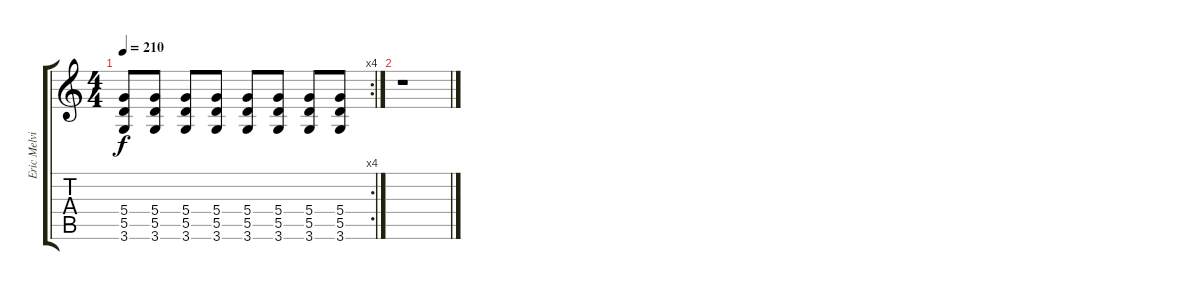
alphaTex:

\track ("Eric Melvin (Guitar)" "Eric Melvi") {instrument distortionguitar}
\staff {score tabs}
\tuning (E4 B3 G3 D3 A2 E2) {hide}
\rc 4
\ts (4 4)
\tempo 210
\clef g2
\ks c
(5.4 5.5 3.6).8{dy f} (5.4 5.5 3.6).8 (5.4 5.5 3.6).8 (5.4 5.5 3.6).8 (5.4 5.5 3.6).8 (5.4 5.5 3.6).8 (5.4 5.5 3.6).8 (5.4 5.5 3.6).8 |
r.1
